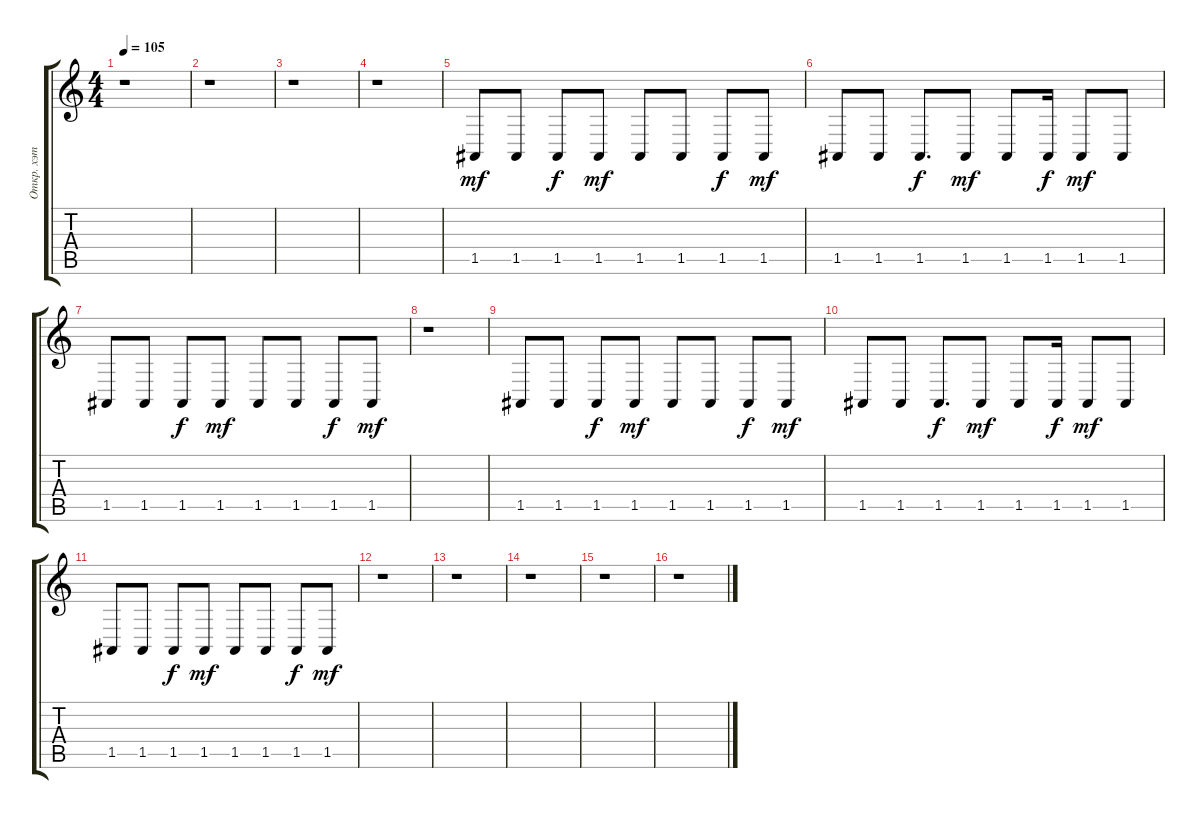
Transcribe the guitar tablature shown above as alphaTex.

\track ("Откр. хэт" "Откр. хэт") {instrument acousticgrandpiano}
\staff {score tabs}
\tuning (E4 B3 G3 D3 A2 E2) {hide}
\ts (4 4)
\tempo 105
\clef g2
\ks c
r.1{dy mf} |
r.1 |
r.1 |
r.1 |
1.5.8 1.5.8 1.5.8{dy f} 1.5.8{dy mf} 1.5.8 1.5.8 1.5.8{dy f} 1.5.8{dy mf} |
1.5.8 1.5.8 1.5.8{d dy f} 1.5.8{dy mf} 1.5.8 1.5.16{dy f} 1.5.8{dy mf} 1.5.8 |
1.5.8 1.5.8 1.5.8{dy f} 1.5.8{dy mf} 1.5.8 1.5.8 1.5.8{dy f} 1.5.8{dy mf} |
r.1 |
1.5.8 1.5.8 1.5.8{dy f} 1.5.8{dy mf} 1.5.8 1.5.8 1.5.8{dy f} 1.5.8{dy mf} |
1.5.8 1.5.8 1.5.8{d dy f} 1.5.8{dy mf} 1.5.8 1.5.16{dy f} 1.5.8{dy mf} 1.5.8 |
1.5.8 1.5.8 1.5.8{dy f} 1.5.8{dy mf} 1.5.8 1.5.8 1.5.8{dy f} 1.5.8{dy mf} |
r.1 |
r.1 |
r.1 |
r.1 |
r.1
